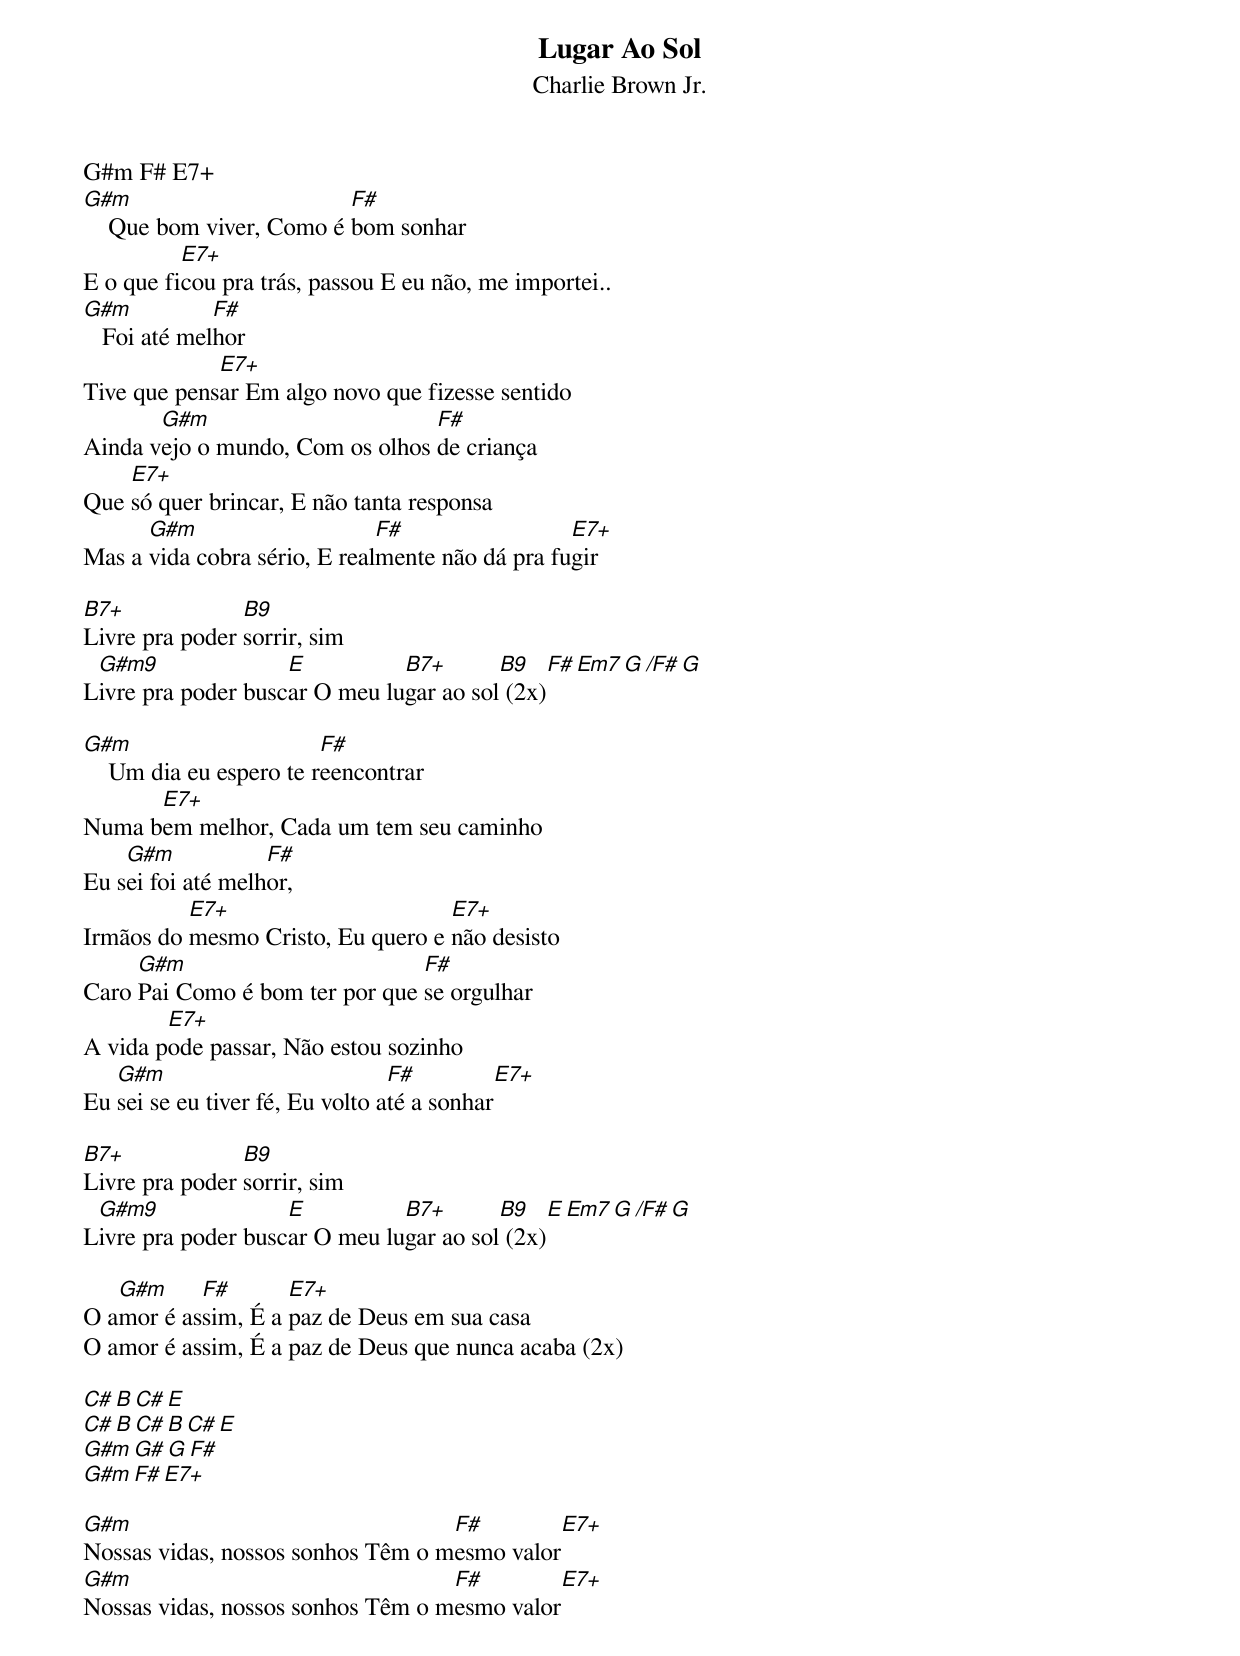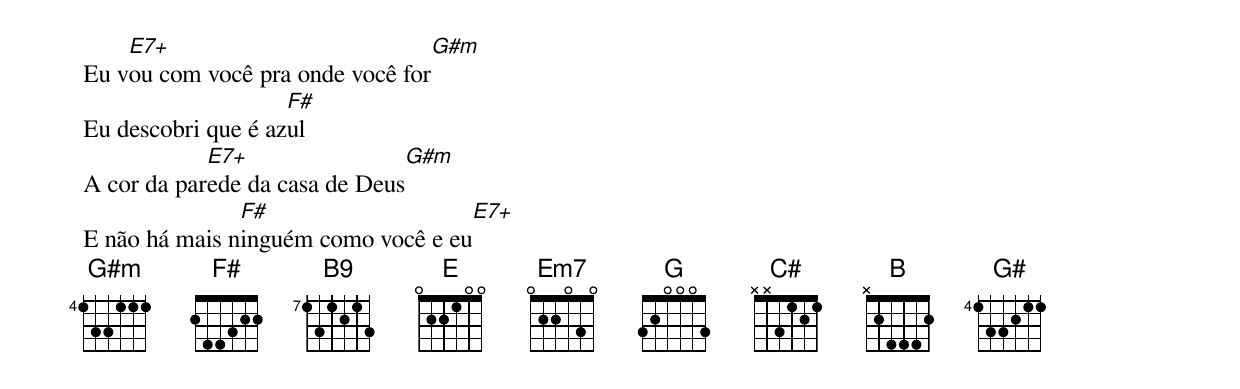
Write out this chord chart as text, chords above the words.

Lugar Ao Sol
Charlie Brown Jr.

G#m F# E7+
G#m                       F#
    Que bom viver, Como é bom sonhar
          E7+
E o que ficou pra trás, passou E eu não, me importei..
G#m           F#
   Foi até melhor
             E7+
Tive que pensar Em algo novo que fizesse sentido
       G#m                       F#
Ainda vejo o mundo, Com os olhos de criança
    E7+
Que só quer brincar, E não tanta responsa
      G#m                     F#                 E7+
Mas a vida cobra sério, E realmente não dá pra fugir

B7+             B9
Livre pra poder sorrir, sim
 G#m9               E          B7+       B9   F#  Em7  G /F# G
Livre pra poder buscar O meu lugar ao sol (2x)

G#m                      F#
    Um dia eu espero te reencontrar
      E7+
Numa bem melhor, Cada um tem seu caminho
    G#m            F#
Eu sei foi até melhor,
          E7+                      E7+
Irmãos do mesmo Cristo, Eu quero e não desisto
     G#m                        F#
Caro Pai Como é bom ter por que se orgulhar
        E7+
A vida pode passar, Não estou sozinho
   G#m                           F#         E7+
Eu sei se eu tiver fé, Eu volto até a sonhar

B7+             B9
Livre pra poder sorrir, sim
 G#m9               E          B7+       B9   E   Em7  G /F# G
Livre pra poder buscar O meu lugar ao sol (2x)

   G#m     F#       E7+
O amor é assim, É a paz de Deus em sua casa
O amor é assim, É a paz de Deus que nunca acaba (2x)

C# B C# E
C# B C# B C# E
G#m G# G F#
G#m F# E7+

G#m                                F#          E7+
Nossas vidas, nossos sonhos Têm o mesmo valor
G#m                                F#          E7+
Nossas vidas, nossos sonhos Têm o mesmo valor

    E7+                           G#m
Eu vou com você pra onde você for
                    F#
Eu descobri que é azul
            E7+                 G#m
A cor da parede da casa de Deus
               F#                    E7+
E não há mais ninguém como você e eu
